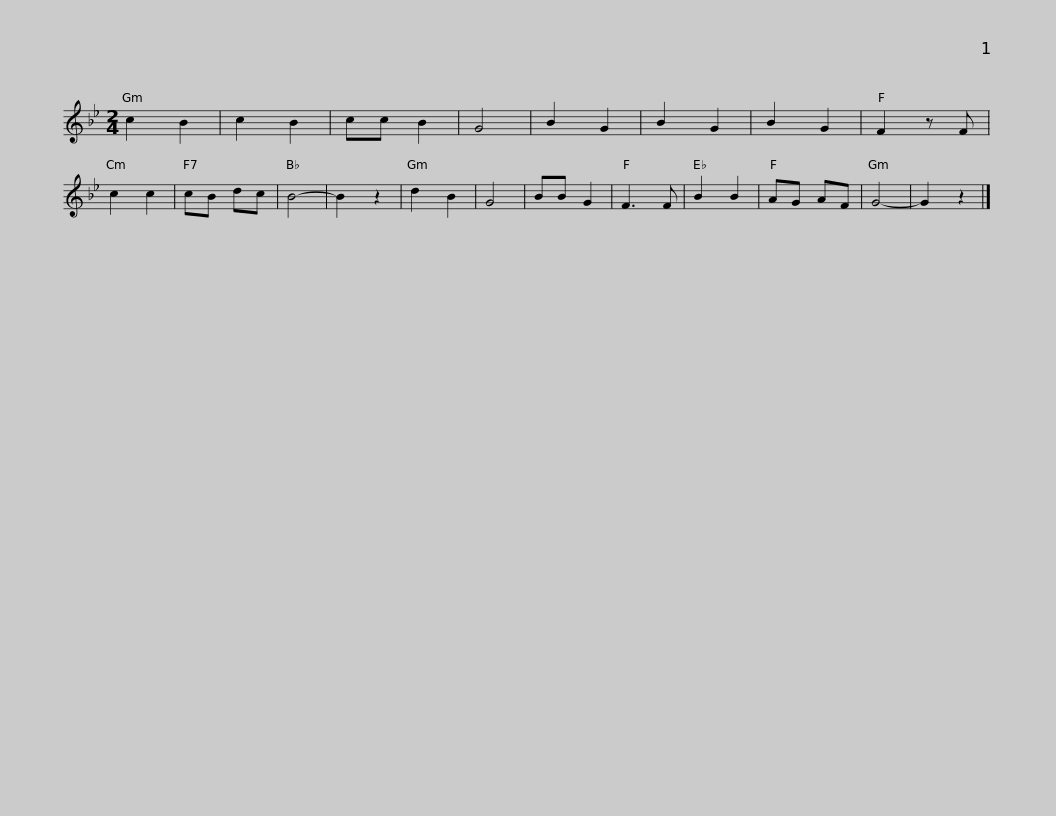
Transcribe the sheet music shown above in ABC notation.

X:1
L:1/8
M:2/4
I:linebreak $
K:Gmin
V:1 treble
V:1
 c2 B2 | c2 B2 | cc B2 | G4 | B2 G2 | %5
 B2 G2 | B2 G2 | F2 z F | c2 c2 | cB dc | %10
 B4- | B2 z2 | d2 B2 | G4 | BB G2 |$ %15
 F3 F | B2 B2 | AG AF | G4- | G2 z2 |] %20
